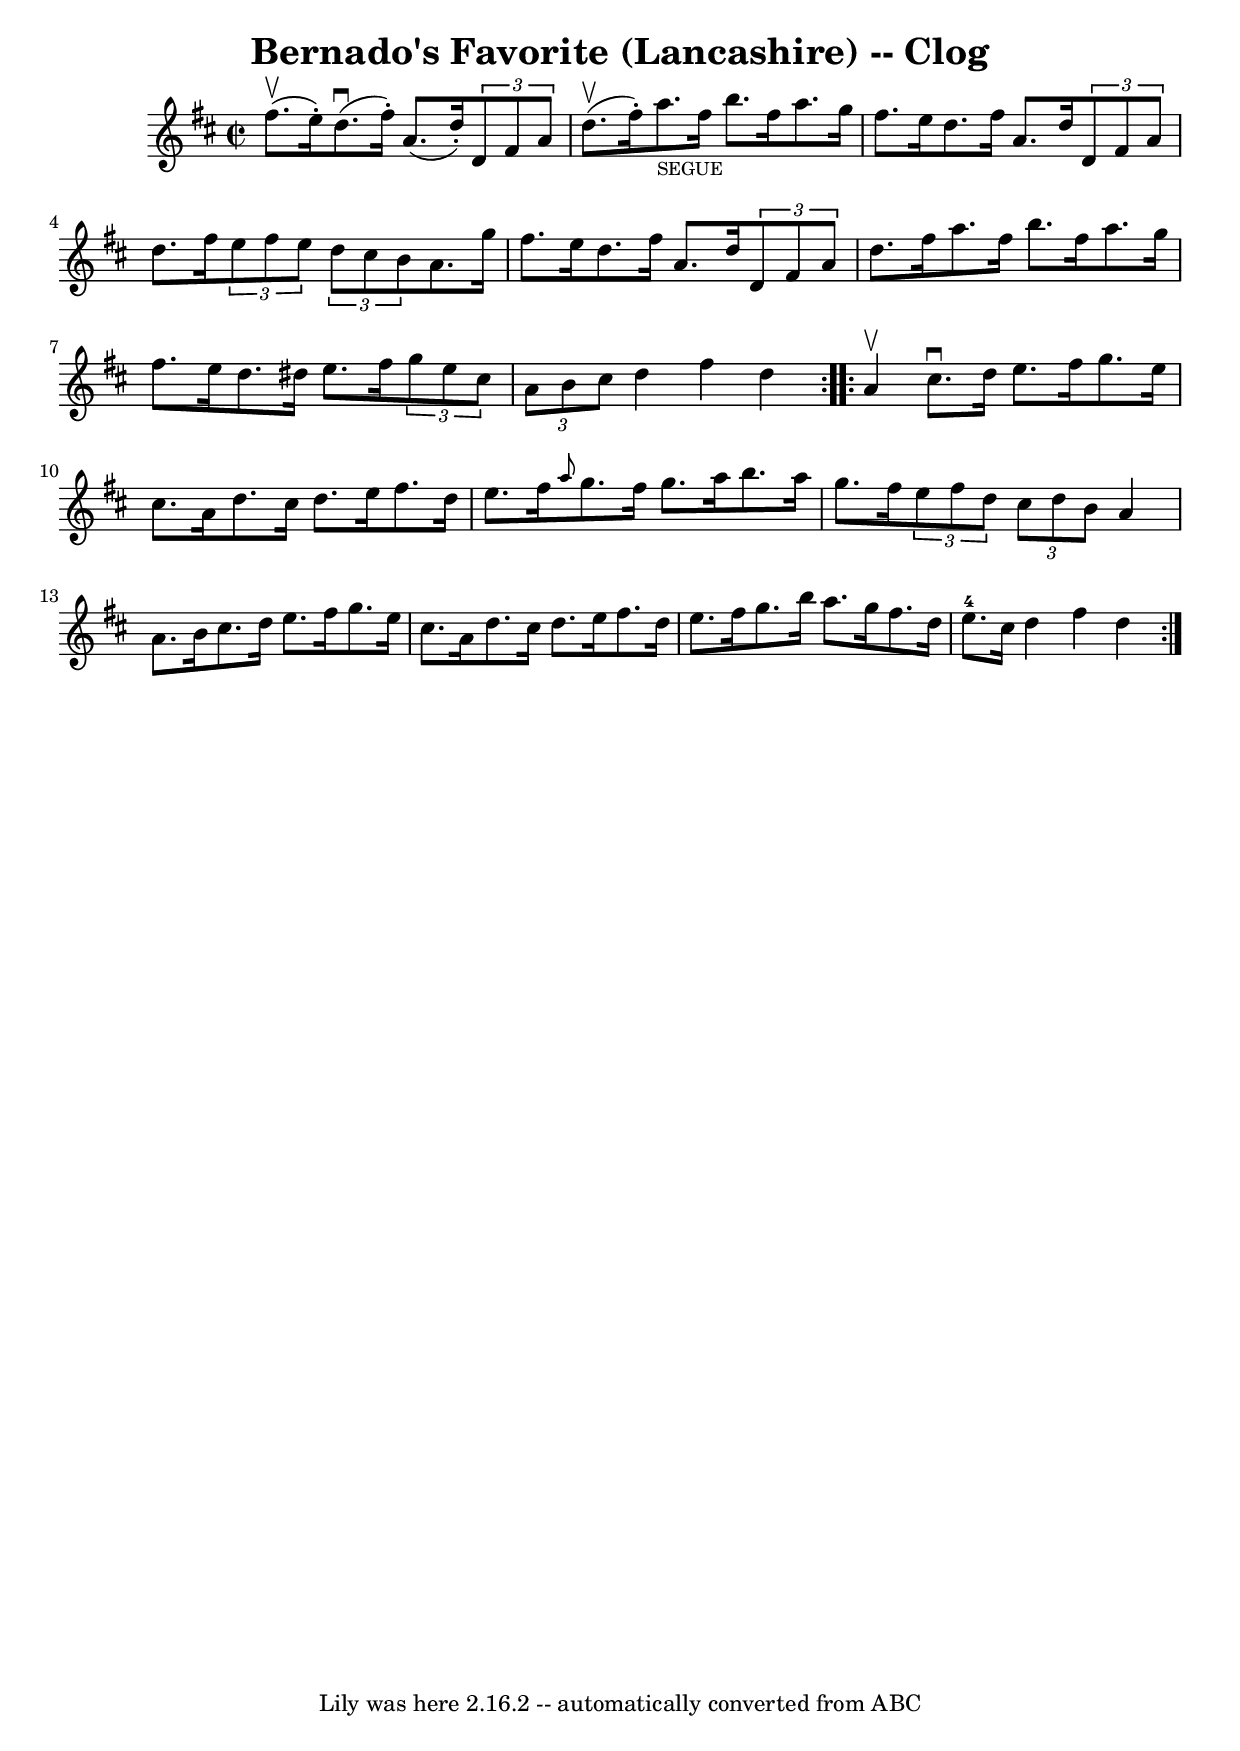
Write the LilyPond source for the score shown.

\version "2.16.2"
\include "Mammoth.ily"
\header {
  %% book = "Ryan's Mammoth Collection"
  crossRefNumber = "1"
  footnotes = "\\\\158 940"
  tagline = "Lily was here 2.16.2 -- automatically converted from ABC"
  title = "Bernado's Favorite (Lancashire) -- Clog"

}
voicedefault =  {



  \repeat volta 2 {

    \override Staff.TimeSignature #'style = #'C
    \time 2/2 
    \key d \major
    fis''8.^\upbow(e''16 -.) |
    d''8.^\downbow(fis''16 -.) a'8. (d''16 -.)   \times 2/3 { d'8 fis'8 
							 a'8  
						       } d''8.^\upbow(fis''16 -.)   |
    a''8._\segue   
    fis''16 b''8. fis''16 a''8. g''16 fis''8. e''16    |
    
    d''8. fis''16 a'8. d''16    \times 2/3 { d'8 fis'8 a'8  
					   }   
    d''8. fis''16    |
    \times 2/3 { e''8 fis''8 e''8  
	       }   
    \times 2/3 { d''8 cis''8 b'8  
	       } a'8. g''16 fis''8. e''16    
    |
    d''8. fis''16 a'8. d''16    \times 2/3 { d'8 fis'8   
					     a'8  
					   } d''8. fis''16    |
    a''8. fis''16 b''8. fis''16   
    a''8. g''16 fis''8. e''16    |
    d''8. dis''16 e''8.    
    fis''16    \times 2/3 { g''8 e''8 cis''8  
			  }   \times 2/3 { a'8 b'8 
					   cis''8  
					 }   |
    d''4 fis''4 d''4  
  }     
  \repeat volta 2 {
    
    a'4^\upbow |
    cis''8.^\downbow d''16 e''8. fis''16 g''8. 
    e''16 cis''8. a'16    |
    d''8. cis''16 d''8. e''16    
    fis''8. d''16 e''8. fis''16    |
    \grace { a''8  
	   } g''8.    
    fis''16 g''8. a''16 b''8. a''16 g''8. fis''16    |
    
    \times 2/3 { e''8 fis''8 d''8  
	       }   \times 2/3 { cis''8 d''8 b'8 
				
			      } a'4 a'8. b'16    |
    cis''8. d''16 e''8. fis''16   
    g''8. e''16 cis''8. a'16    |
    d''8. cis''16 d''8.    
    e''16 fis''8. d''16 e''8. fis''16    |
    g''8. b''16    
    a''8. g''16 fis''8. d''16 e''8.-4 cis''16    |
    d''4 
    fis''4 d''4  
  }   

}

\score{
  <<

    \context Staff="default"
    {
      \voicedefault 
      
    }

  >>
  \layout {
    
  }
  \midi {
  }

}
